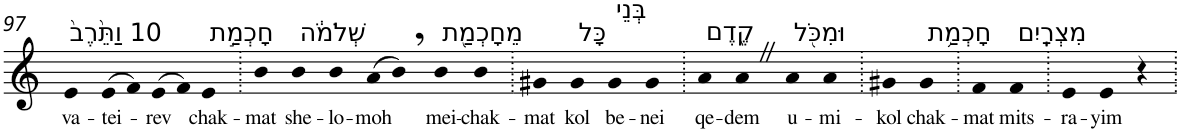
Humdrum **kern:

**kern	**text
*part1	*part1
*staff1	*staff1
*I"Piano	*
*I'Pno	*
!!LO:PB:g=z
*clefG2	*
*k[]	*
=97	=97
!LO:TX:a:t=10 וַתֵּ֙רֶב֙	!
!	!LO:LY:b
4e	va-
!	!LO:LY:b
(>8e	-tei-
8f)	.
!	!LO:LY:b
(>8e	-rev
8f)	.
!LO:TX:a:t=חָכְמַ֣ת	!
!	!LO:LY:b
4e	chak-
=98.	=98.
!	!LO:LY:b
4b	-mat
!LO:TX:a:t=שְׁלֹמֹ֔ה	!
!	!LO:LY:b
4b	she-
!	!LO:LY:b
4b	-lo-
!	!LO:LY:b
(>8a	-moh
8b,)	.
!LO:TX:a:t=מֵחָכְמַ֖ת	!
!	!LO:LY:b
4b	mei-
!	!LO:LY:b
4b	-chak-
=99.	=99.
!	!LO:LY:b
4g#X	-mat
!LO:TX:a:t=כָּל	!
!	!LO:LY:b
4g#	kol
!LO:TX:a:t=בְּנֵי	!
!	!LO:LY:b
4g#	be-
!	!LO:LY:b
4g#	-nei
=100.	=100.
!LO:TX:a:t=קֶ֑דֶם	!
!	!LO:LY:b
4a	qe-
!	!LO:LY:b
4aZ	-dem
!LO:TX:a:t=וּמִכֹּ֖ל	!
!	!LO:LY:b
4a	u-
!	!LO:LY:b
4a	-mi-
=101.	=101.
!	!LO:LY:b
4g#X	-kol
!LO:TX:a:t=חָכְמַ֥ת	!
!	!LO:LY:b
4g#	chak-
=102.	=102.
!	!LO:LY:b
4f	-mat
!LO:TX:a:t=מִצְרָֽיִם	!
!	!LO:LY:b
4f	mits-
=103.	=103.
!	!LO:LY:b
4e	-ra-
!	!LO:LY:b
4e	-yim
4r	.
=.	=.
*-	*-
